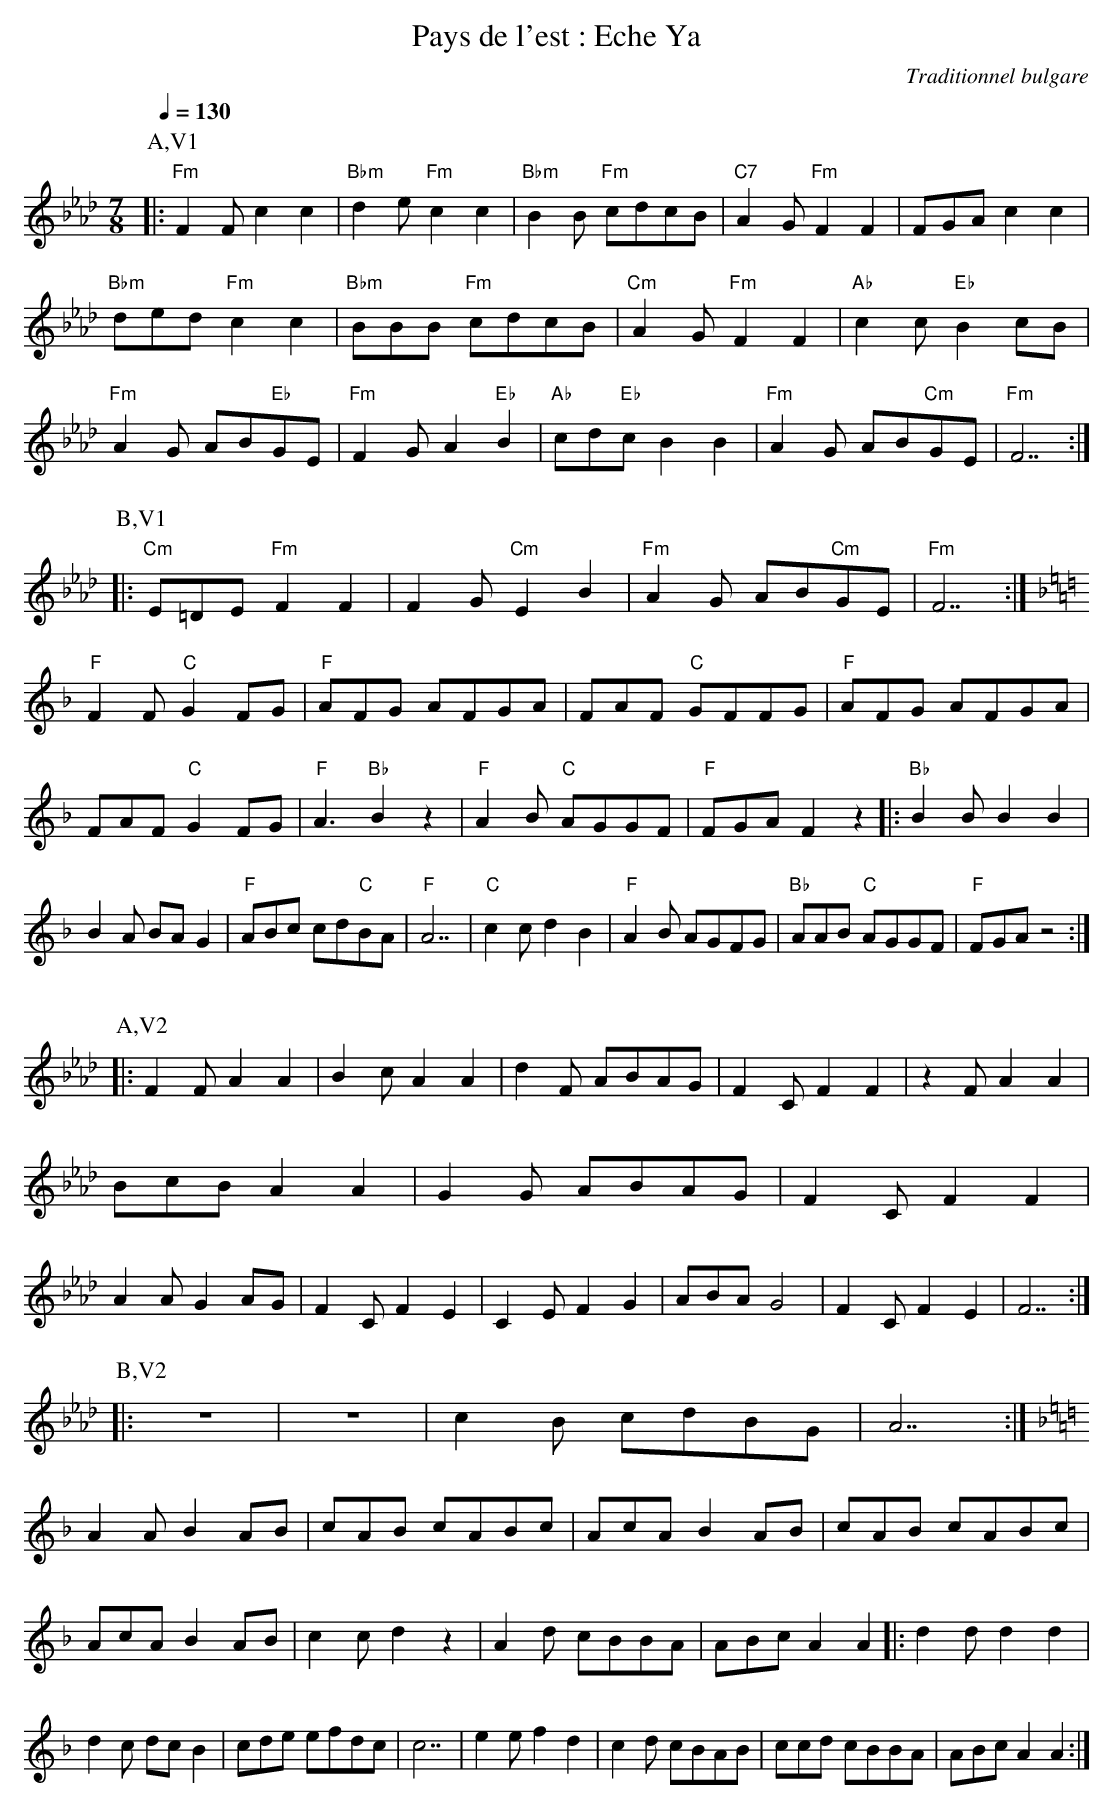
X:1
T:Pays de l'est : Eche Ya
C:Traditionnel bulgare
L:1/8
M:7/8
Q:1/4=130
K:Ab
P:A,V1
|: "Fm"F2F c2 c2 | "Bbm"d2e "Fm"c2 c2 | "Bbm"B2B "Fm"cdcB |\
"C7"A2G "Fm"F2 F2 | FGA c2 c2 | "Bbm"ded "Fm"c2 c2 |\
"Bbm"BBB "Fm"cdcB | "Cm"A2G "Fm"F2 F2 | "Ab"c2c "Eb"B2 cB |\
"Fm"A2G AB"Eb"GE | "Fm"F2G A2 "Eb"B2 | "Ab"cd"Eb"c B2 B2 |\
"Fm"A2G AB"Cm"GE | "Fm" F7 :|
%%vskip 1
P:B,V1
|: "Cm"E=DE "Fm"F2 F2 | F2G "Cm"E2 B2 | "Fm"A2G AB"Cm"GE | "Fm"F7 :|\
[K:F]
"F"F2F "C"G2 FG | "F"AFG AFGA | FAF "C"GFFG | "F"AFG AFGA |\
FAF "C"G2 FG | "F"A3 "Bb"B2 z2 | "F"A2B "C"AGGF | "F"FGA F2 z2 |:\
"Bb"B2B B2 B2 | B2A BA G2 | "F"ABc cd"C"BA | "F"A7 |\
"C"c2c d2 B2 | "F"A2B AGFG | "Bb"AAB "C"AGGF | "F"FGA z4 :|
%%newpage
[K:Ab]
P:A,V2
|: F2F A2 A2 | B2c A2A2 | d2F ABAG | F2C F2 F2 | z2F A2 A2 | BcB A2 A2 |\
G2G ABAG | F2C F2 F2 | A2A G2 AG | F2C F2 E2 | C2E F2 G2 | ABA G4 | F2C F2 E2 | F7 :|
%%vskip 1
P:B,V2
|: z7 | z7 | c2B cdBG | A7 :|\
[K:F]
A2A B2 AB | cAB cABc | AcA B2 AB | cAB cABc |\
AcA B2 AB | c2c d2 z2 | A2d cBBA | ABc A2 A2 |:\
d2d d2 d2 | d2c dc B2 | cde efdc | c7 |\
e2e f2 d2 | c2d cBAB | ccd cBBA | ABc A2 A2 :|
